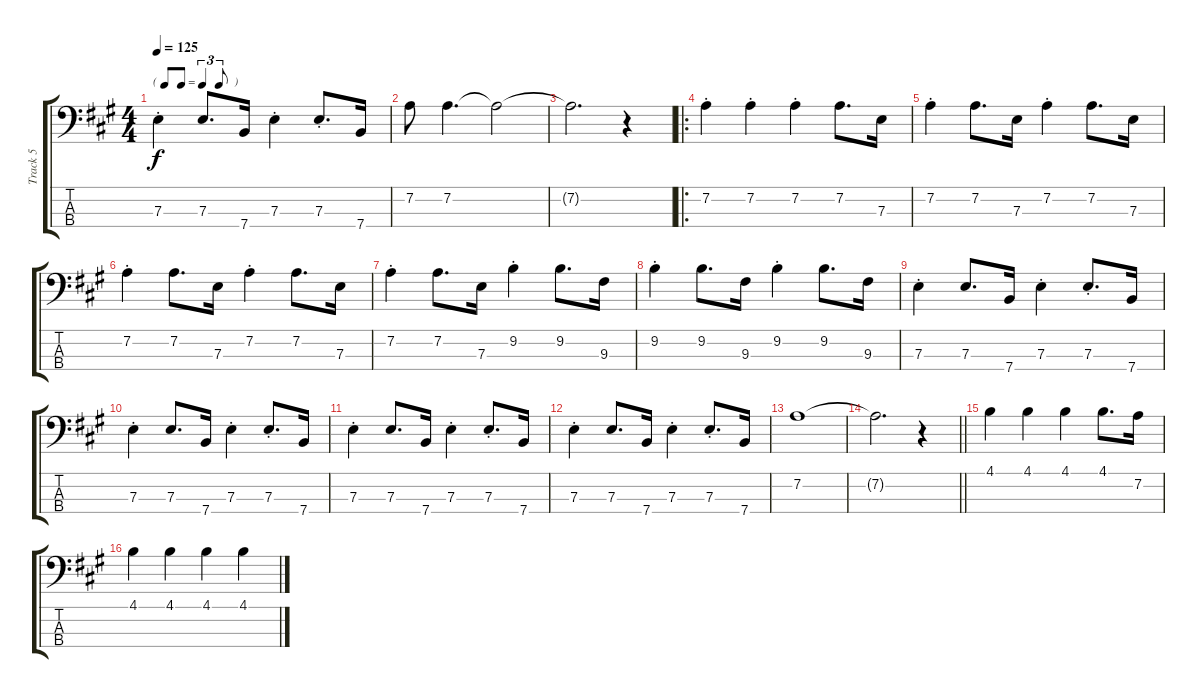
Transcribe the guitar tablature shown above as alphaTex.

\track ("Track 5" "Track 5") {instrument electricbassfinger}
\staff {score tabs}
\tuning (G2 D2 A1 E1) {hide}
\ts (4 4)
\tf triplet8th
\tempo 125
\clef f4
\ks a
7.3{st}.4{dy f} 7.3.8{d} 7.4.16 7.3{st}.4 7.3{st}.8{d} 7.4.16 |
7.2.8 7.2.4{d} 7.2{t}.2 |
7.2{t}.2{d} r.4 |
\ro
7.2{st}.4 7.2{st}.4 7.2{st}.4 7.2.8{d} 7.3.16 |
7.2{st}.4 7.2.8{d} 7.3.16 7.2{st}.4 7.2.8{d} 7.3.16 |
7.2{st}.4 7.2.8{d} 7.3.16 7.2{st}.4 7.2.8{d} 7.3.16 |
7.2{st}.4 7.2.8{d} 7.3.16 9.2{st}.4 9.2.8{d} 9.3.16 |
9.2{st}.4 9.2.8{d} 9.3.16 9.2{st}.4 9.2.8{d} 9.3.16 |
7.3{st}.4 7.3.8{d} 7.4.16 7.3{st}.4 7.3{st}.8{d} 7.4.16 |
7.3{st}.4 7.3.8{d} 7.4.16 7.3{st}.4 7.3{st}.8{d} 7.4.16 |
7.3{st}.4 7.3.8{d} 7.4.16 7.3{st}.4 7.3{st}.8{d} 7.4.16 |
7.3{st}.4 7.3.8{d} 7.4.16 7.3{st}.4 7.3{st}.8{d} 7.4.16 |
7.2.1 |
\barLineRight lightlight
7.2{t}.2{d} r.4 |
4.1.4 4.1.4 4.1.4 4.1.8{d} 7.2.16 |
4.1.4 4.1.4 4.1.4 4.1.4
